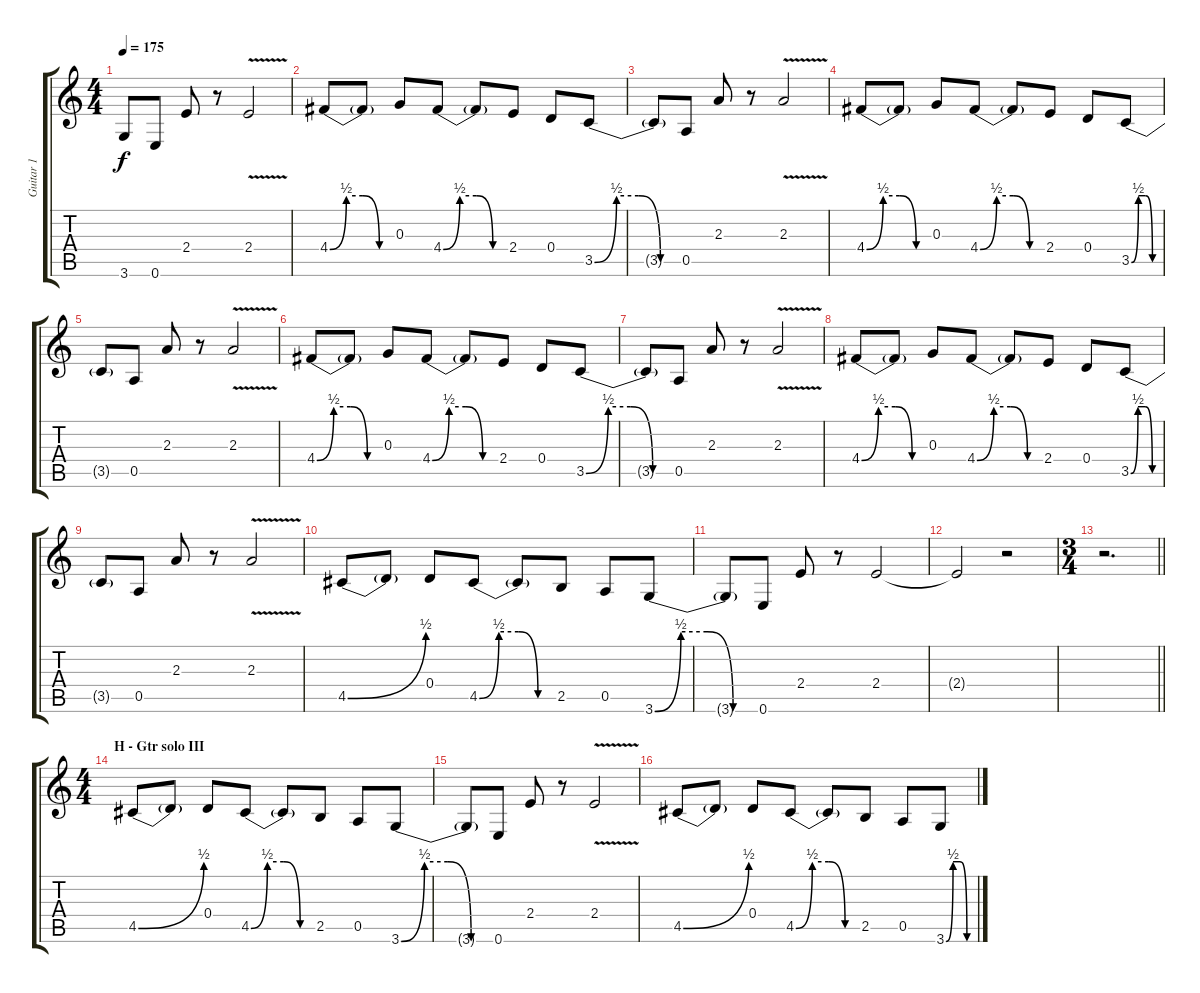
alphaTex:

\track ("Guitar 1" "Guitar 1") {instrument electricguitarclean}
\staff {score tabs}
\tuning (E4 B3 G3 D3 A2 E2) {hide}
\ts (4 4)
\tempo 175
\clef g2
\ks c
3.6{t}.8{dy f} 0.6.8 2.4.8 r.8 2.4{v}.2 |
4.4{be (custom 0 0 15 2 30 2 45 0 60 0)}.8 4.4{t}.8 0.3.8 4.4{be (custom 0 0 15 2 30 2 45 0 60 0)}.8 4.4{t}.8 2.4.8 0.4.8 3.5{be (custom 0 0 15 2 30 2 45 0 60 0)}.8 |
3.5{t}.8 0.5.8 2.3.8 r.8 2.3{v}.2 |
4.4{be (custom 0 0 15 2 30 2 45 0 60 0)}.8 4.4{t}.8 0.3.8 4.4{be (custom 0 0 15 2 30 2 45 0 60 0)}.8 4.4{t}.8 2.4.8 0.4.8 3.5{be (custom 0 0 15 2 30 2 45 0 60 0)}.8 |
3.5{t}.8 0.5.8 2.3.8 r.8 2.3{v}.2 |
4.4{be (custom 0 0 15 2 30 2 45 0 60 0)}.8 4.4{t}.8 0.3.8 4.4{be (custom 0 0 15 2 30 2 45 0 60 0)}.8 4.4{t}.8 2.4.8 0.4.8 3.5{be (custom 0 0 15 2 30 2 45 0 60 0)}.8 |
3.5{t}.8 0.5.8 2.3.8 r.8 2.3{v}.2 |
4.4{be (custom 0 0 15 2 30 2 45 0 60 0)}.8 4.4{t}.8 0.3.8 4.4{be (custom 0 0 15 2 30 2 45 0 60 0)}.8 4.4{t}.8 2.4.8 0.4.8 3.5{be (custom 0 0 15 2 30 2 45 0 60 0)}.8 |
3.5{t}.8 0.5.8 2.3.8 r.8 2.3{v}.2 |
4.5{be (bend 0 0 60 2)}.8 4.5{t}.8 0.4.8 4.5{be (custom 0 0 15 2 30 2 45 0 60 0)}.8 4.5{t}.8 2.5.8 0.5.8 3.6{be (custom 0 0 15 2 30 2 45 0 60 0)}.8 |
3.6{t}.8 0.6.8 2.4.8 r.8 2.4.2 |
2.4{t}.2 r.2 |
\ts (3 4)
\barLineRight lightlight
r.2{d} |
\ts (4 4)
\section ("" "H - Gtr solo III")
4.5{be (bend 0 0 60 2)}.8 4.5{t}.8 0.4.8 4.5{be (custom 0 0 15 2 30 2 45 0 60 0)}.8 4.5{t}.8 2.5.8 0.5.8 3.6{be (custom 0 0 15 2 30 2 45 0 60 0)}.8 |
3.6{t}.8 0.6.8 2.4.8 r.8 2.4{v}.2 |
4.5{be (bend 0 0 60 2)}.8 4.5{t}.8 0.4.8 4.5{be (custom 0 0 15 2 30 2 45 0 60 0)}.8 4.5{t}.8 2.5.8 0.5.8 3.6{be (custom 0 0 15 2 30 2 45 0 60 0)}.8
